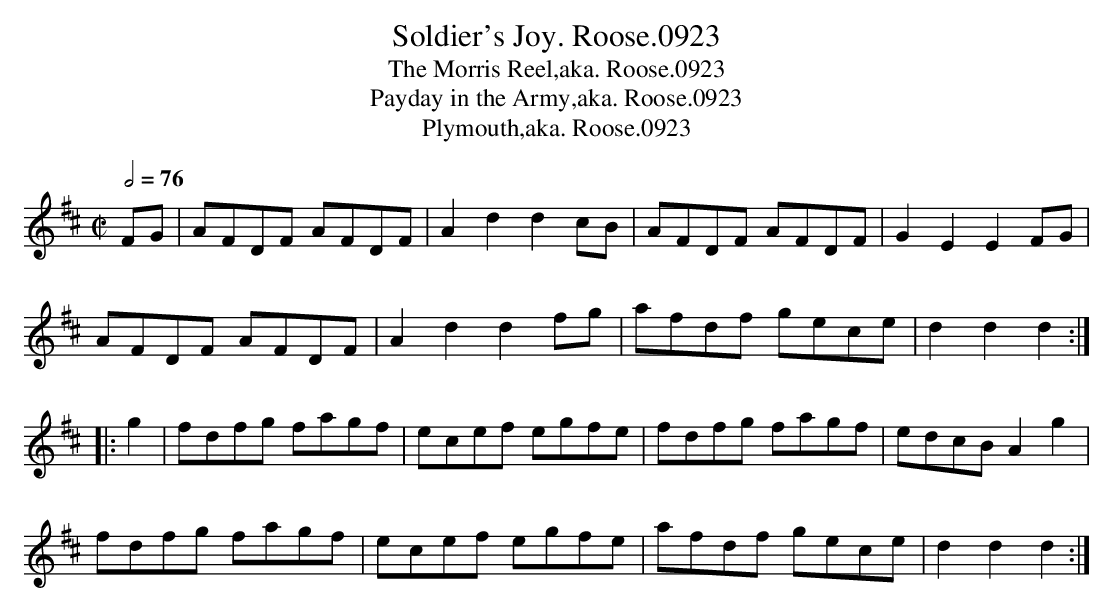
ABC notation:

X:1
T:Soldier's Joy. Roose.0923
T:Morris Reel,aka. Roose.0923, The
T:Payday in the Army,aka. Roose.0923
T:Plymouth,aka. Roose.0923
Q:1/2=76
M:C|
L:1/8
K:D
FG|AFDF AFDF|A2d2 d2cB|AFDF AFDF|G2E2 E2FG|
AFDF AFDF|A2d2 d2fg|afdf gece|d2d2 d2:|
|:g2|fdfg fagf|ecef egfe|fdfg fagf|edcBA2g2|
fdfg fagf|ecef egfe|afdf gece|d2d2d2:|
